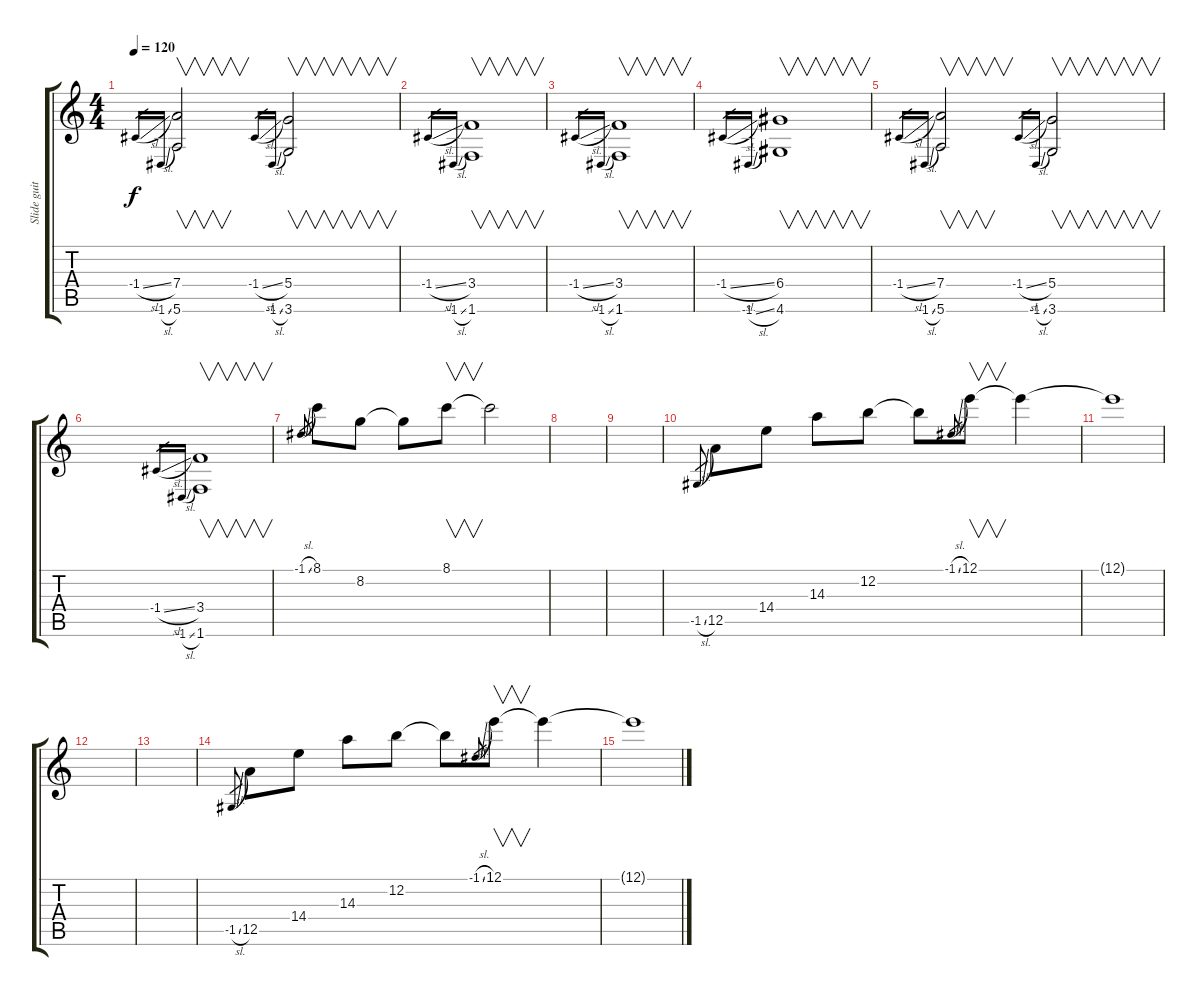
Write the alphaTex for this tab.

\track ("Slide guit" "Slide guit") {instrument overdrivenguitar}
\staff {score tabs}
\tuning (E4 B3 G3 D3 A2 E2) {hide}
\ts (4 4)
\tempo 120
\clef g2
\ks c
-1.4{sl}.16{gr dy f} -1.6{sl}.16{gr} (7.4 5.6).2{v} -1.4{sl}.16{gr} -1.6{sl}.16{gr} (5.4 3.6).2{v} |
-1.4{sl}.16{gr} -1.6{sl}.16{gr} (3.4 1.6).1{v} |
-1.4{sl}.16{gr} -1.6{sl}.16{gr} (3.4 1.6).1{v} |
-1.4{sl}.16{gr} -1.6{sl}.16{gr} (6.4 4.6).1{v} |
-1.4{sl}.16{gr} -1.6{sl}.16{gr} (7.4 5.6).2{v} -1.4{sl}.16{gr} -1.6{sl}.16{gr} (5.4 3.6).2{v} |
-1.4{sl}.16{gr} -1.6{sl}.16{gr} (3.4 1.6).1{v} |
-1.1{sl}.8{gr} 8.1.8 8.2.8 8.2{t}.8 8.1.8{v} 8.1{t}.2 |
|
|
-1.5{sl}.8{gr} 12.5.8 14.4.8 14.3.8 12.2.8 12.2{t}.8 -1.1{sl}.8{gr} 12.1.8{v} 12.1{t}.4 |
12.1{t}.1 |
|
|
-1.5{sl}.8{gr} 12.5.8 14.4.8 14.3.8 12.2.8 12.2{t}.8 -1.1{sl}.8{gr} 12.1.8{v} 12.1{t}.4 |
12.1{t}.1
